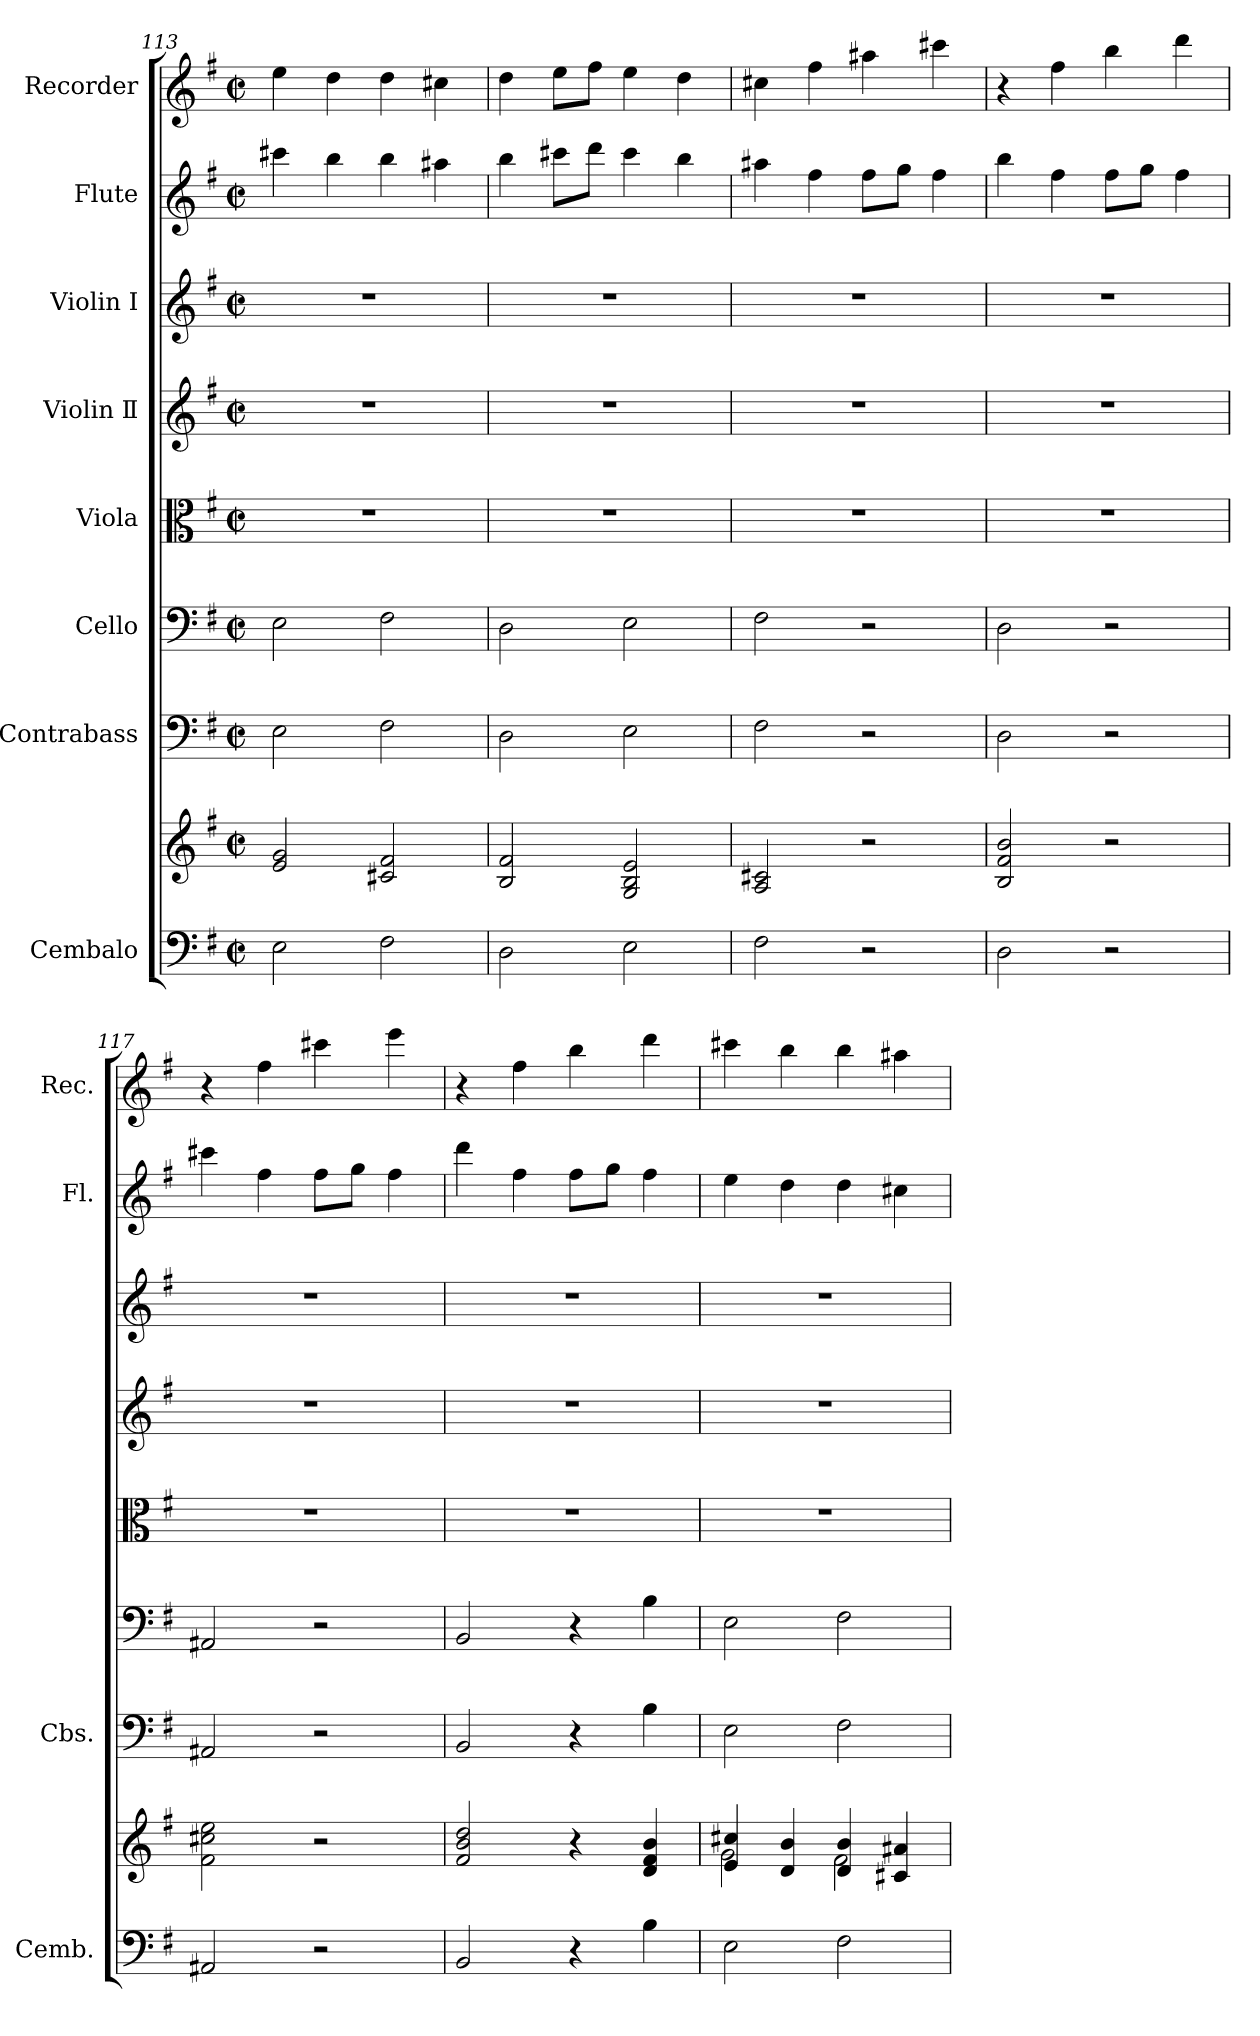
**kern	**kern	**kern	**kern	**kern	**kern	**kern	**kern	**kern
*part8	*part8	*part7	*part6	*part5	*part4	*part3	*part2	*part1
*staff9	*staff8	*staff7	*staff6	*staff5	*staff4	*staff3	*staff2	*staff1
*I"Cembalo	*	*I"Contrabass	*I"Cello	*I"Viola	*I"Violin Ⅱ	*I"Violin Ⅰ	*I"Flute	*I"Recorder
*I'Cemb.	*	*I'Cbs.	*	*	*	*	*I'Fl.	*I'Rec.
*clefF4	*clefG2	*clefF4	*clefF4	*clefC3	*clefG2	*clefG2	*clefG2	*clefG2
*	*	*ITrd7c12	*	*	*	*	*	*
*k[f#]	*k[f#]	*k[f#]	*k[f#]	*k[f#]	*k[f#]	*k[f#]	*k[f#]	*k[f#]
*M2/2	*M2/2	*M2/2	*M2/2	*M2/2	*M2/2	*M2/2	*M2/2	*M2/2
*met(c|)	*met(c|)	*met(c|)	*met(c|)	*met(c|)	*met(c|)	*met(c|)	*met(c|)	*met(c|)
=113	=113	=113	=113	=113	=113	=113	=113	=113
2E\	2e/ 2g/	2EE\	2E\	1r	1r	1r	4ccc#X\	4ee\
.	.	.	.	.	.	.	4bb\	4dd\
2F#\	2c#X/ 2f#/	2FF#\	2F#\	.	.	.	4bb\	4dd\
.	.	.	.	.	.	.	4aa#X\	4cc#X\
=114	=114	=114	=114	=114	=114	=114	=114	=114
2D\	2B/ 2f#/	2DD\	2D\	1r	1r	1r	4bb\	4dd\
.	.	.	.	.	.	.	8ccc#X\L	8ee\L
.	.	.	.	.	.	.	8ddd\J	8ff#\J
2E\	2G/ 2B/ 2e/	2EE\	2E\	.	.	.	4ccc#\	4ee\
.	.	.	.	.	.	.	4bb\	4dd\
=115	=115	=115	=115	=115	=115	=115	=115	=115
2F#\	2A/ 2c#X/	2FF#\	2F#\	1r	1r	1r	4aa#X\	4cc#X\
.	.	.	.	.	.	.	4ff#\	4ff#\
2r	2r	2r	2r	.	.	.	8ff#\L	4aa#X\
.	.	.	.	.	.	.	8gg\J	.
.	.	.	.	.	.	.	4ff#\	4ccc#X\
=116	=116	=116	=116	=116	=116	=116	=116	=116
2D\	2B/ 2f#/ 2b/	2DD\	2D\	1r	1r	1r	4bb\	4r
.	.	.	.	.	.	.	4ff#\	4ff#\
2r	2r	2r	2r	.	.	.	8ff#\L	4bb\
.	.	.	.	.	.	.	8gg\J	.
.	.	.	.	.	.	.	4ff#\	4ddd\
=117	=117	=117	=117	=117	=117	=117	=117	=117
2AA#X/	2f#\ 2cc#X\ 2ee\	2AAA#X/	2AA#X/	1r	1r	1r	4ccc#X\	4r
.	.	.	.	.	.	.	4ff#\	4ff#\
2r	2r	2r	2r	.	.	.	8ff#\L	4ccc#X\
.	.	.	.	.	.	.	8gg\J	.
.	.	.	.	.	.	.	4ff#\	4eee\
=118	=118	=118	=118	=118	=118	=118	=118	=118
2BB/	2f#/ 2b/ 2dd/	2BBB/	2BB/	1r	1r	1r	4ddd\	4r
.	.	.	.	.	.	.	4ff#\	4ff#\
4r	4r	4r	4r	.	.	.	8ff#\L	4bb\
.	.	.	.	.	.	.	8gg\J	.
4B\	4d/ 4f#/ 4b/	4BB\	4B\	.	.	.	4ff#\	4ddd\
!!LO:PB:g=z
=119	=119	=119	=119	=119	=119	=119	=119	=119
*	*^	*	*	*	*	*	*	*
2E\	4e/ 4cc#X/	2g\	2EE\	2E\	1r	1r	1r	4ee\	4ccc#X\
.	4d/ 4b/	.	.	.	.	.	.	4dd\	4bb\
2F#\	4d/ 4b/	2f#\	2FF#\	2F#\	.	.	.	4dd\	4bb\
.	4c#X/ 4a#X/	.	.	.	.	.	.	4cc#X\	4aa#X\
*	*v	*v	*	*	*	*	*	*	*
=	=	=	=	=	=	=	=	=
*-	*-	*-	*-	*-	*-	*-	*-	*-
